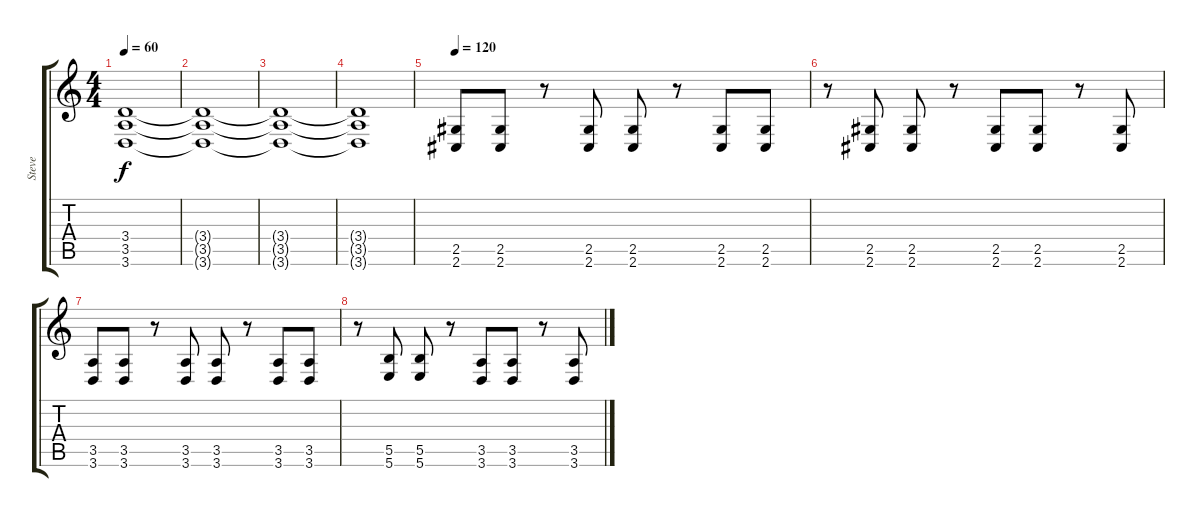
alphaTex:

\track ("Steve" "Steve") {instrument distortionguitar}
\staff {score tabs}
\tuning (Db4 Ab3 E3 B2 Gb2 B1) {hide}
\ts (4 4)
\tempo 60
\clef g2
\ks c
(3.4 3.5 3.6).1{dy f} |
(3.4{t} 3.5{t} 3.6{t}).1 |
(3.4{t} 3.5{t} 3.6{t}).1 |
(3.4{t} 3.5{t} 3.6{t}).1 |
\tempo 120
(2.5 2.6).8 (2.5 2.6).8 r.8 (2.5 2.6).8 (2.5 2.6).8 r.8 (2.5 2.6).8 (2.5 2.6).8 |
r.8 (2.5 2.6).8 (2.5 2.6).8 r.8 (2.5 2.6).8 (2.5 2.6).8 r.8 (2.5 2.6).8 |
(3.5 3.6).8 (3.5 3.6).8 r.8 (3.5 3.6).8 (3.5 3.6).8 r.8 (3.5 3.6).8 (3.5 3.6).8 |
r.8 (5.5 5.6).8 (5.5 5.6).8 r.8 (3.5 3.6).8 (3.5 3.6).8 r.8 (3.5 3.6).8
